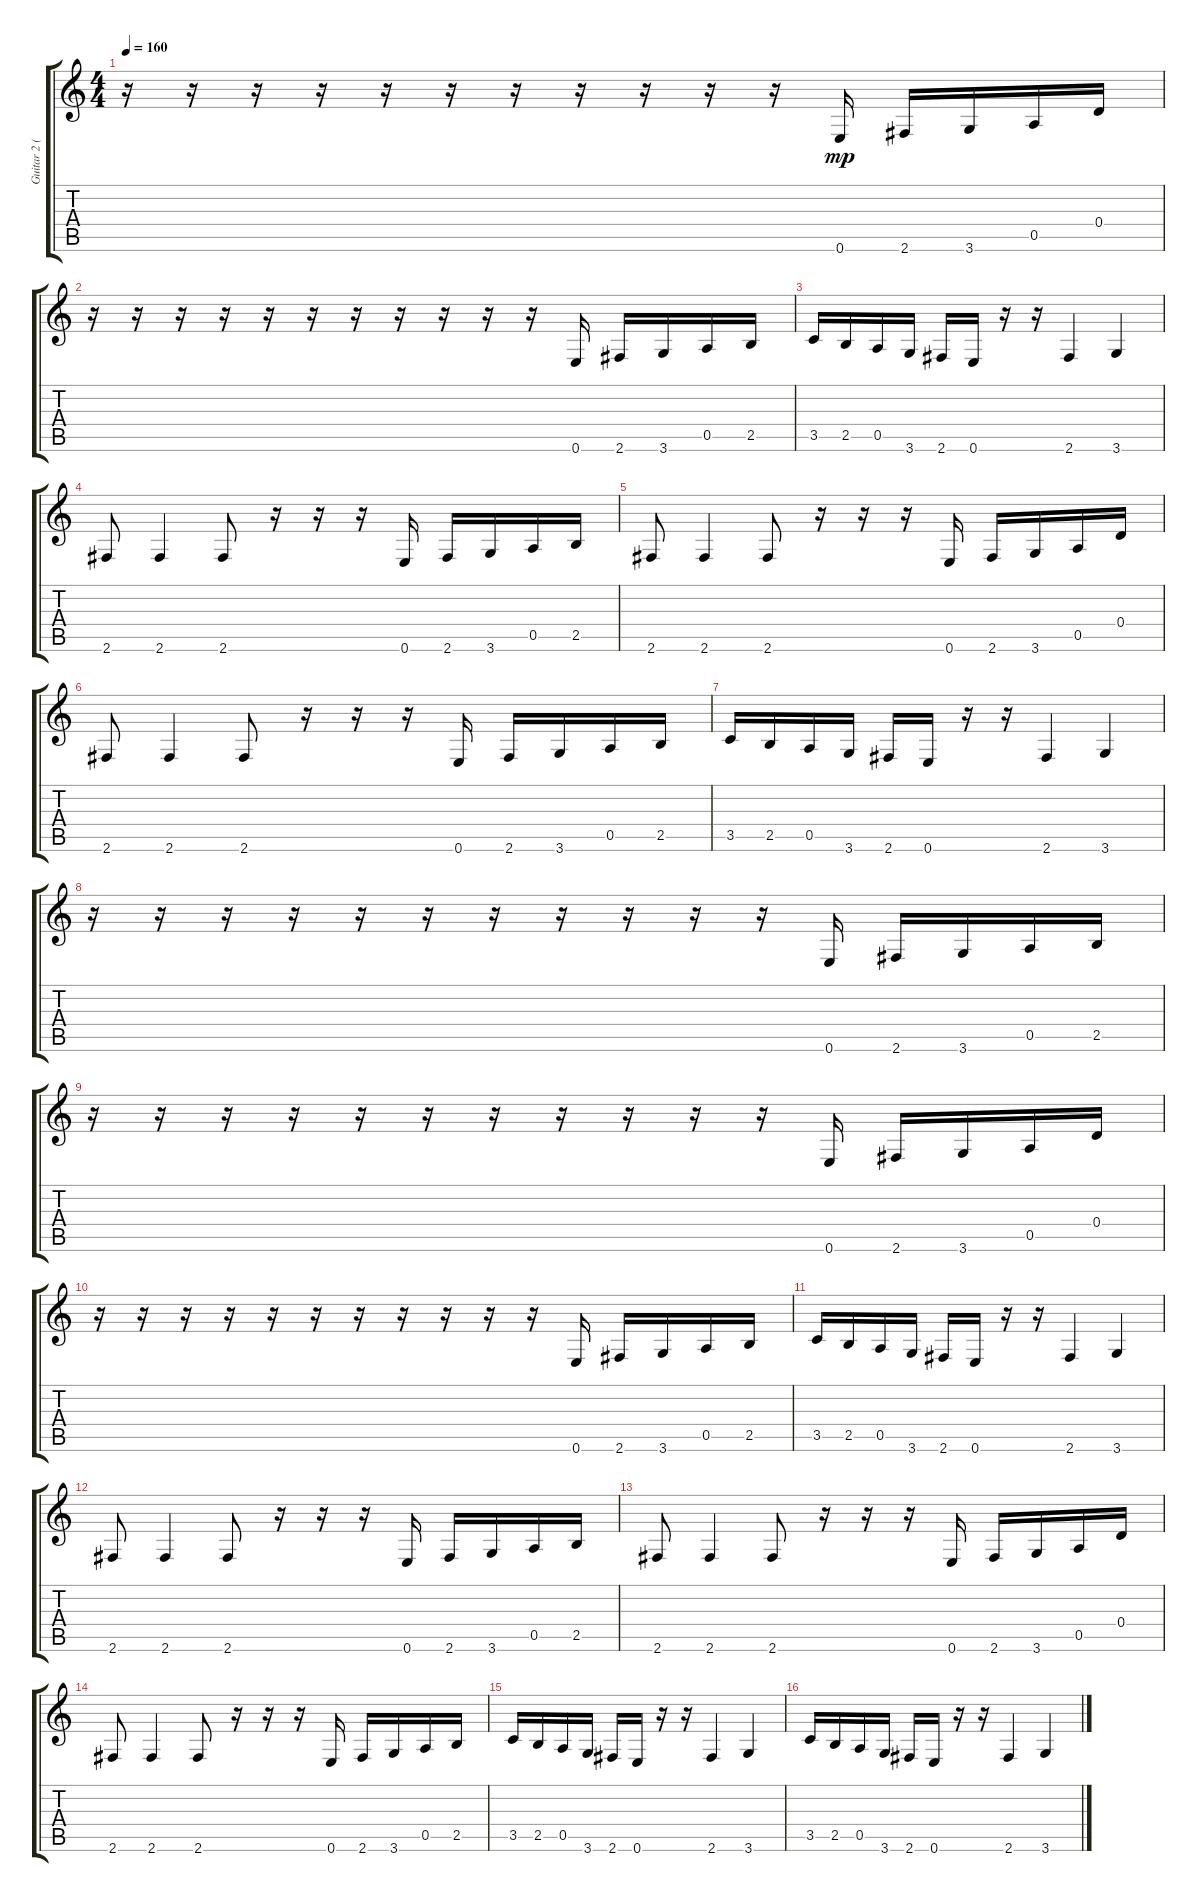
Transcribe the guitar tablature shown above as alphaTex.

\track ("Guitar 2 (Lead)           " "Guitar 2 (") {instrument distortionguitar}
\staff {score tabs}
\tuning (E4 B3 G3 D3 A2 E2) {hide}
\ts (4 4)
\tempo 160
\clef g2
\ks c
r.16{dy mp} r.16 r.16 r.16 r.16 r.16 r.16 r.16 r.16 r.16 r.16 0.6.16 2.6.16 3.6.16 0.5.16 0.4.16 |
r.16 r.16 r.16 r.16 r.16 r.16 r.16 r.16 r.16 r.16 r.16 0.6.16 2.6.16 3.6.16 0.5.16 2.5.16 |
3.5.16 2.5.16 0.5.16 3.6.16 2.6.16 0.6.16 r.16 r.16 2.6.4 3.6.4 |
2.6.8 2.6.4 2.6.8 r.16 r.16 r.16 0.6.16 2.6.16 3.6.16 0.5.16 2.5.16 |
2.6.8 2.6.4 2.6.8 r.16 r.16 r.16 0.6.16 2.6.16 3.6.16 0.5.16 0.4.16 |
2.6.8 2.6.4 2.6.8 r.16 r.16 r.16 0.6.16 2.6.16 3.6.16 0.5.16 2.5.16 |
3.5.16 2.5.16 0.5.16 3.6.16 2.6.16 0.6.16 r.16 r.16 2.6.4 3.6.4 |
r.16 r.16 r.16 r.16 r.16 r.16 r.16 r.16 r.16 r.16 r.16 0.6.16 2.6.16 3.6.16 0.5.16 2.5.16 |
r.16 r.16 r.16 r.16 r.16 r.16 r.16 r.16 r.16 r.16 r.16 0.6.16 2.6.16 3.6.16 0.5.16 0.4.16 |
r.16 r.16 r.16 r.16 r.16 r.16 r.16 r.16 r.16 r.16 r.16 0.6.16 2.6.16 3.6.16 0.5.16 2.5.16 |
3.5.16 2.5.16 0.5.16 3.6.16 2.6.16 0.6.16 r.16 r.16 2.6.4 3.6.4 |
2.6.8 2.6.4 2.6.8 r.16 r.16 r.16 0.6.16 2.6.16 3.6.16 0.5.16 2.5.16 |
2.6.8 2.6.4 2.6.8 r.16 r.16 r.16 0.6.16 2.6.16 3.6.16 0.5.16 0.4.16 |
2.6.8 2.6.4 2.6.8 r.16 r.16 r.16 0.6.16 2.6.16 3.6.16 0.5.16 2.5.16 |
3.5.16 2.5.16 0.5.16 3.6.16 2.6.16 0.6.16 r.16 r.16 2.6.4 3.6.4 |
3.5.16 2.5.16 0.5.16 3.6.16 2.6.16 0.6.16 r.16 r.16 2.6.4 3.6.4
